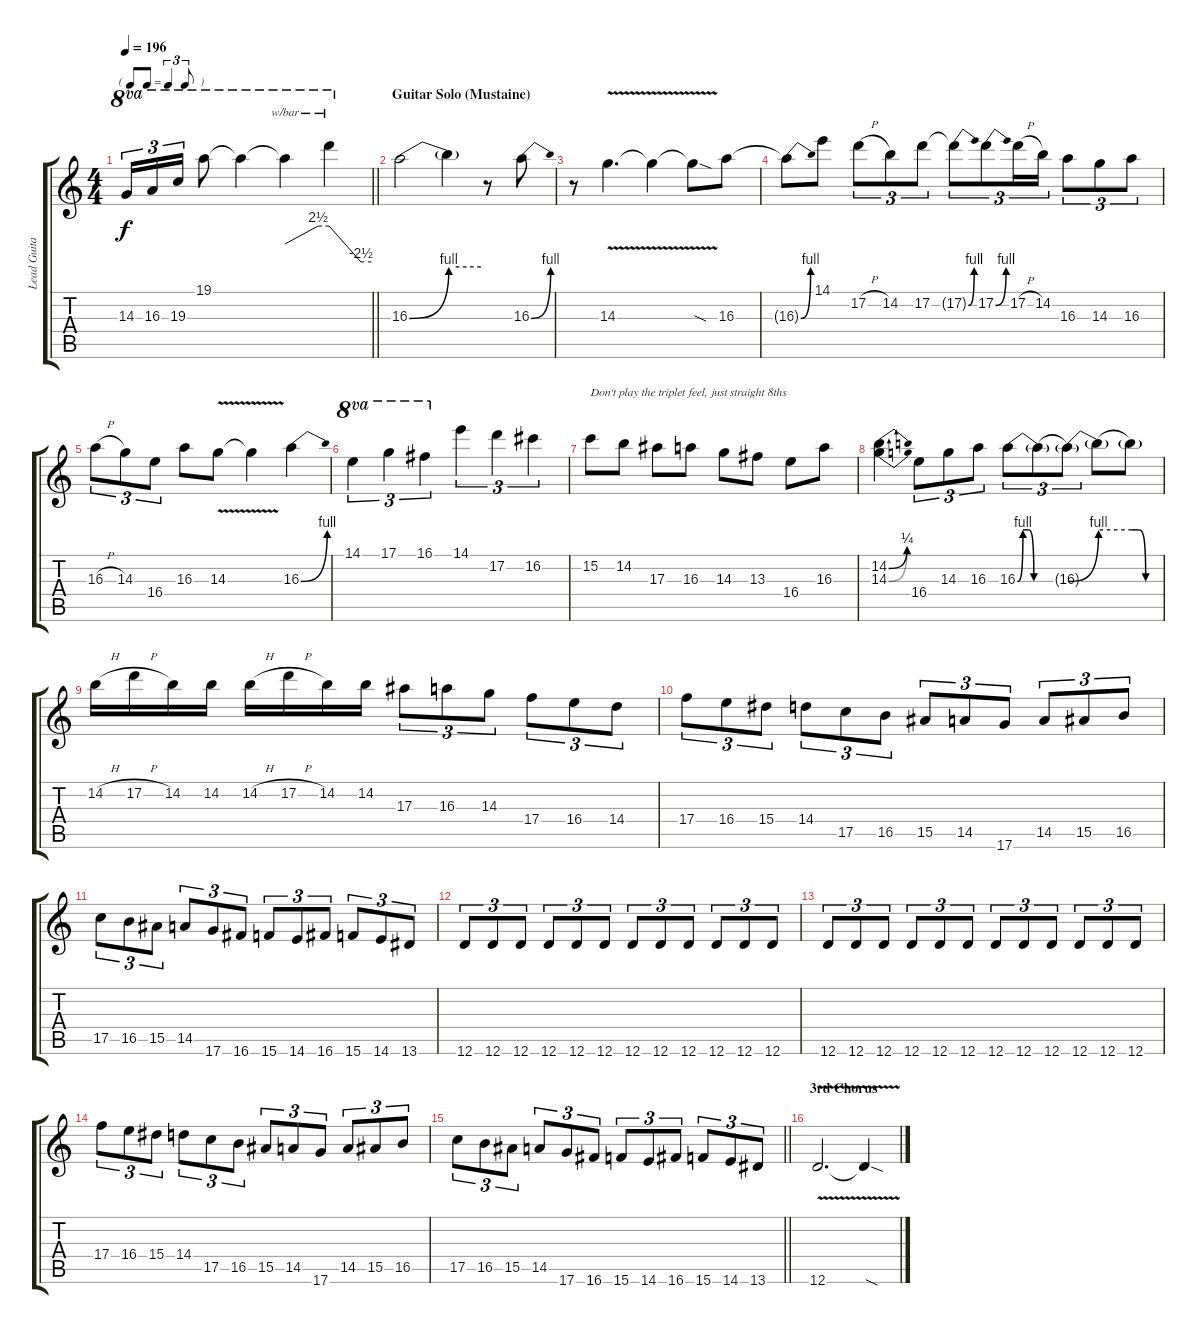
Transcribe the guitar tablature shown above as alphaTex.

\track ("Lead Guitar" "Lead Guita") {instrument distortionguitar}
\staff {score tabs}
\tuning (D4 A3 F3 C3 G2 D2) {hide}
\ts (4 4)
\tf triplet8th
\tempo 196
\clef g2
\barLineRight lightlight
\ks c
14.3.16{tu (3 2) ot 8va dy f} 16.3.16{tu (3 2) ot 8va} 19.3.16{tu (3 2) ot 8va} 19.1.8{ot 8va} 19.1{t}.4{ot 8va} 19.1{t}.4{tbe (custom default 0 0 45 10 60 10) ot 8va} 19.1{t}.4{tbe (custom default 0 10 45 -10 60 -10) ot 8va} |
\section ("" "Guitar Solo (Mustaine)")
16.3{be (bend 0 0 60 4)}.2 16.3{be (hold 0 4 60 4) t}.4 r.8 16.3{be (bend 0 0 60 4)}.8 |
r.8 14.3{v}.4{d} 14.3{v t}.4 14.3{sod t}.8 16.3.8 |
16.3{be (bend 0 0 60 4) t}.8 14.1.8 17.2{h}.8{tu (3 2)} 14.2.8{tu (3 2)} 17.2.8{tu (3 2)} 17.2{be (bend 0 0 60 4) t}.8{tu (3 2)} 17.2{be (bend 0 0 60 4)}.8{tu (3 2)} 17.2{h}.16{tu (3 2)} 14.2.16{tu (3 2)} 16.3.8{tu (3 2)} 14.3.8{tu (3 2)} 16.3.8{tu (3 2)} |
16.3{h}.8{tu (3 2)} 14.3.8{tu (3 2)} 16.4.8{tu (3 2)} 16.3.8 14.3{v}.8 14.3{v t}.4 16.3{be (bend 0 0 60 4)}.4 |
14.1.4{tu (3 2) ot 8va} 17.1.4{tu (3 2) ot 8va} 16.1.4{tu (3 2) ot 8va} 14.1.4{tu (3 2)} 17.2.4{tu (3 2)} 16.2.4{tu (3 2)} |
15.2.8{txt "Don't play the triplet feel, just straight 8ths"} 14.2.8 17.3.8 16.3.8 14.3.8 13.3.8 16.4.8 16.3.8 |
(14.2{be (bend 0 0 60 1)} 14.3{be (bend 0 0 60 1)}).4 16.4.8{tu (3 2)} 14.3.8{tu (3 2)} 16.3.8{tu (3 2)} 16.3{be (custom 0 0 15 4 30 4 45 0 60 0)}.8{tu (3 2)} 16.3{be (hold 0 0 60 0) t}.8{tu (3 2)} 16.3{be (bend 0 0 60 4) t}.8{tu (3 2)} 16.3{be (hold 0 4 60 4) t}.8 16.3{be (custom 0 4 15 4 30 0 60 0) t}.8 |
14.2{h}.16 17.2{h}.16 14.2.16 14.2.16 14.2{h}.16 17.2{h}.16 14.2.16 14.2.16 17.3.8{tu (3 2)} 16.3.8{tu (3 2)} 14.3.8{tu (3 2)} 17.4.8{tu (3 2)} 16.4.8{tu (3 2)} 14.4.8{tu (3 2)} |
17.4.8{tu (3 2)} 16.4.8{tu (3 2)} 15.4.8{tu (3 2)} 14.4.8{tu (3 2)} 17.5.8{tu (3 2)} 16.5.8{tu (3 2)} 15.5.8{tu (3 2)} 14.5.8{tu (3 2)} 17.6.8{tu (3 2)} 14.5.8{tu (3 2)} 15.5.8{tu (3 2)} 16.5.8{tu (3 2)} |
17.5.8{tu (3 2)} 16.5.8{tu (3 2)} 15.5.8{tu (3 2)} 14.5.8{tu (3 2)} 17.6.8{tu (3 2)} 16.6.8{tu (3 2)} 15.6.8{tu (3 2)} 14.6.8{tu (3 2)} 16.6.8{tu (3 2)} 15.6.8{tu (3 2)} 14.6.8{tu (3 2)} 13.6.8{tu (3 2)} |
12.6.8{tu (3 2)} 12.6.8{tu (3 2)} 12.6.8{tu (3 2)} 12.6.8{tu (3 2)} 12.6.8{tu (3 2)} 12.6.8{tu (3 2)} 12.6.8{tu (3 2)} 12.6.8{tu (3 2)} 12.6.8{tu (3 2)} 12.6.8{tu (3 2)} 12.6.8{tu (3 2)} 12.6.8{tu (3 2)} |
12.6.8{tu (3 2)} 12.6.8{tu (3 2)} 12.6.8{tu (3 2)} 12.6.8{tu (3 2)} 12.6.8{tu (3 2)} 12.6.8{tu (3 2)} 12.6.8{tu (3 2)} 12.6.8{tu (3 2)} 12.6.8{tu (3 2)} 12.6.8{tu (3 2)} 12.6.8{tu (3 2)} 12.6.8{tu (3 2)} |
17.4.8{tu (3 2)} 16.4.8{tu (3 2)} 15.4.8{tu (3 2)} 14.4.8{tu (3 2)} 17.5.8{tu (3 2)} 16.5.8{tu (3 2)} 15.5.8{tu (3 2)} 14.5.8{tu (3 2)} 17.6.8{tu (3 2)} 14.5.8{tu (3 2)} 15.5.8{tu (3 2)} 16.5.8{tu (3 2)} |
\barLineRight lightlight
17.5.8{tu (3 2)} 16.5.8{tu (3 2)} 15.5.8{tu (3 2)} 14.5.8{tu (3 2)} 17.6.8{tu (3 2)} 16.6.8{tu (3 2)} 15.6.8{tu (3 2)} 14.6.8{tu (3 2)} 16.6.8{tu (3 2)} 15.6.8{tu (3 2)} 14.6.8{tu (3 2)} 13.6.8{tu (3 2)} |
\section ("" "3rd Chorus")
12.6{v}.2{d} 12.6{sod t}.4
